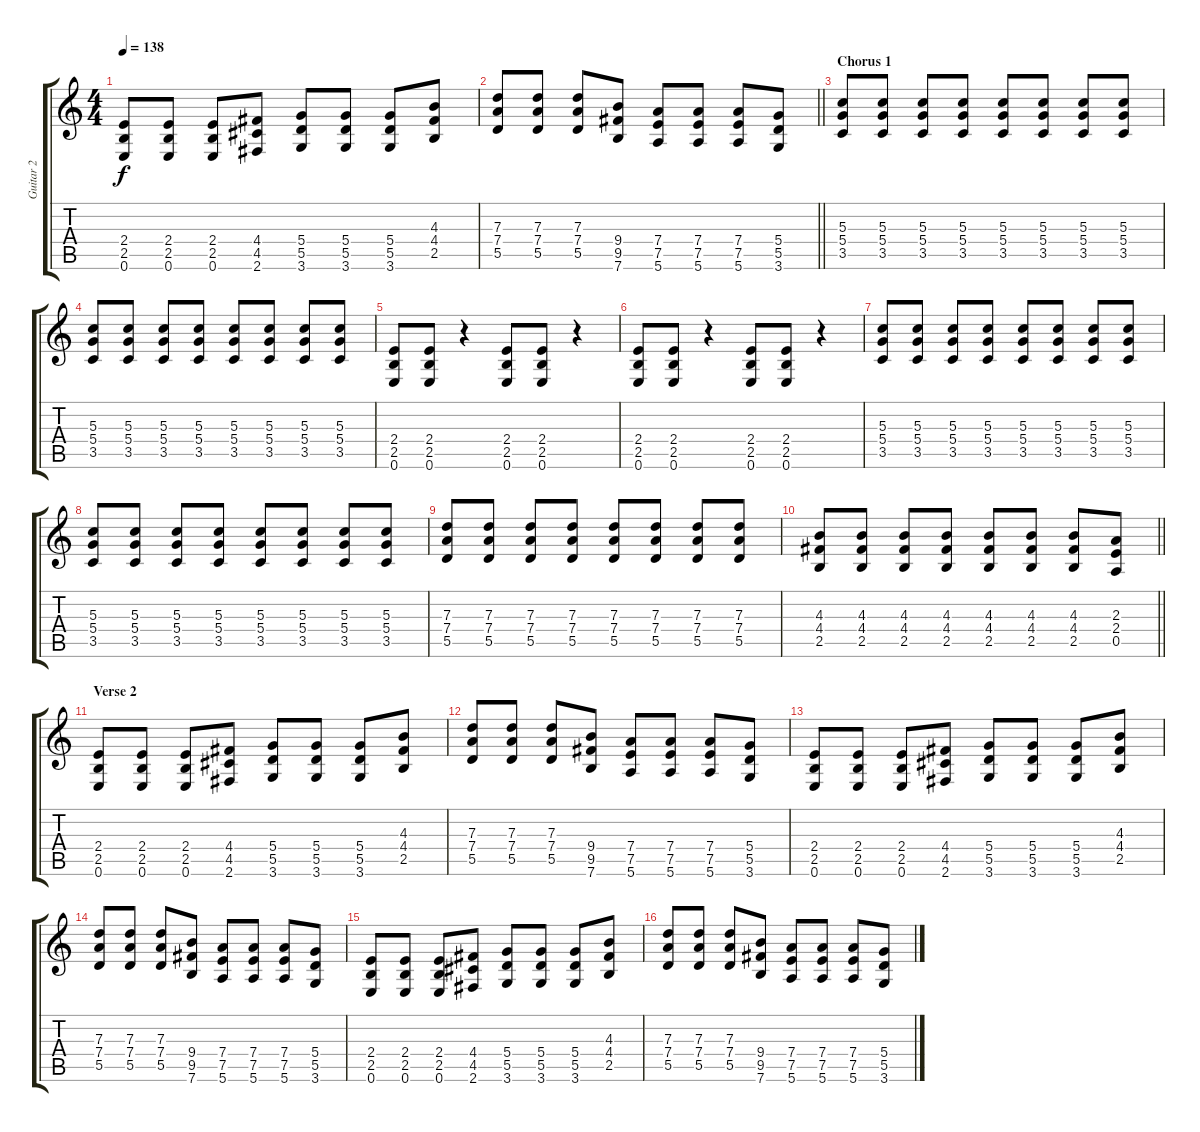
\track ("Guitar 2" "Guitar 2") {instrument distortionguitar}
\staff {score tabs}
\tuning (E4 B3 G3 D3 A2 E2) {hide}
\ts (4 4)
\tempo 138
\clef g2
\ks c
(2.4 2.5 0.6).8{dy f} (2.4 2.5 0.6).8 (2.4 2.5 0.6).8 (4.4 4.5 2.6).8 (5.4 5.5 3.6).8 (5.4 5.5 3.6).8 (5.4 5.5 3.6).8 (4.3 4.4 2.5).8 |
\barLineRight lightlight
(7.3 7.4 5.5).8 (7.3 7.4 5.5).8 (7.3 7.4 5.5).8 (9.4 9.5 7.6).8 (7.4 7.5 5.6).8 (7.4 7.5 5.6).8 (7.4 7.5 5.6).8 (5.4 5.5 3.6).8 |
\section ("" "Chorus 1")
(5.3 5.4 3.5).8 (5.3 5.4 3.5).8 (5.3 5.4 3.5).8 (5.3 5.4 3.5).8 (5.3 5.4 3.5).8 (5.3 5.4 3.5).8 (5.3 5.4 3.5).8 (5.3 5.4 3.5).8 |
(5.3 5.4 3.5).8 (5.3 5.4 3.5).8 (5.3 5.4 3.5).8 (5.3 5.4 3.5).8 (5.3 5.4 3.5).8 (5.3 5.4 3.5).8 (5.3 5.4 3.5).8 (5.3 5.4 3.5).8 |
(2.4 2.5 0.6).8 (2.4 2.5 0.6).8 r.4 (2.4 2.5 0.6).8 (2.4 2.5 0.6).8 r.4 |
(2.4 2.5 0.6).8 (2.4 2.5 0.6).8 r.4 (2.4 2.5 0.6).8 (2.4 2.5 0.6).8 r.4 |
(5.3 5.4 3.5).8 (5.3 5.4 3.5).8 (5.3 5.4 3.5).8 (5.3 5.4 3.5).8 (5.3 5.4 3.5).8 (5.3 5.4 3.5).8 (5.3 5.4 3.5).8 (5.3 5.4 3.5).8 |
(5.3 5.4 3.5).8 (5.3 5.4 3.5).8 (5.3 5.4 3.5).8 (5.3 5.4 3.5).8 (5.3 5.4 3.5).8 (5.3 5.4 3.5).8 (5.3 5.4 3.5).8 (5.3 5.4 3.5).8 |
(7.3 7.4 5.5).8 (7.3 7.4 5.5).8 (7.3 7.4 5.5).8 (7.3 7.4 5.5).8 (7.3 7.4 5.5).8 (7.3 7.4 5.5).8 (7.3 7.4 5.5).8 (7.3 7.4 5.5).8 |
\barLineRight lightlight
(4.3 4.4 2.5).8 (4.3 4.4 2.5).8 (4.3 4.4 2.5).8 (4.3 4.4 2.5).8 (4.3 4.4 2.5).8 (4.3 4.4 2.5).8 (4.3 4.4 2.5).8 (2.3 2.4 0.5).8 |
\section ("" "Verse 2")
(2.4 2.5 0.6).8 (2.4 2.5 0.6).8 (2.4 2.5 0.6).8 (4.4 4.5 2.6).8 (5.4 5.5 3.6).8 (5.4 5.5 3.6).8 (5.4 5.5 3.6).8 (4.3 4.4 2.5).8 |
(7.3 7.4 5.5).8 (7.3 7.4 5.5).8 (7.3 7.4 5.5).8 (9.4 9.5 7.6).8 (7.4 7.5 5.6).8 (7.4 7.5 5.6).8 (7.4 7.5 5.6).8 (5.4 5.5 3.6).8 |
(2.4 2.5 0.6).8 (2.4 2.5 0.6).8 (2.4 2.5 0.6).8 (4.4 4.5 2.6).8 (5.4 5.5 3.6).8 (5.4 5.5 3.6).8 (5.4 5.5 3.6).8 (4.3 4.4 2.5).8 |
(7.3 7.4 5.5).8 (7.3 7.4 5.5).8 (7.3 7.4 5.5).8 (9.4 9.5 7.6).8 (7.4 7.5 5.6).8 (7.4 7.5 5.6).8 (7.4 7.5 5.6).8 (5.4 5.5 3.6).8 |
(2.4 2.5 0.6).8 (2.4 2.5 0.6).8 (2.4 2.5 0.6).8 (4.4 4.5 2.6).8 (5.4 5.5 3.6).8 (5.4 5.5 3.6).8 (5.4 5.5 3.6).8 (4.3 4.4 2.5).8 |
(7.3 7.4 5.5).8 (7.3 7.4 5.5).8 (7.3 7.4 5.5).8 (9.4 9.5 7.6).8 (7.4 7.5 5.6).8 (7.4 7.5 5.6).8 (7.4 7.5 5.6).8 (5.4 5.5 3.6).8
